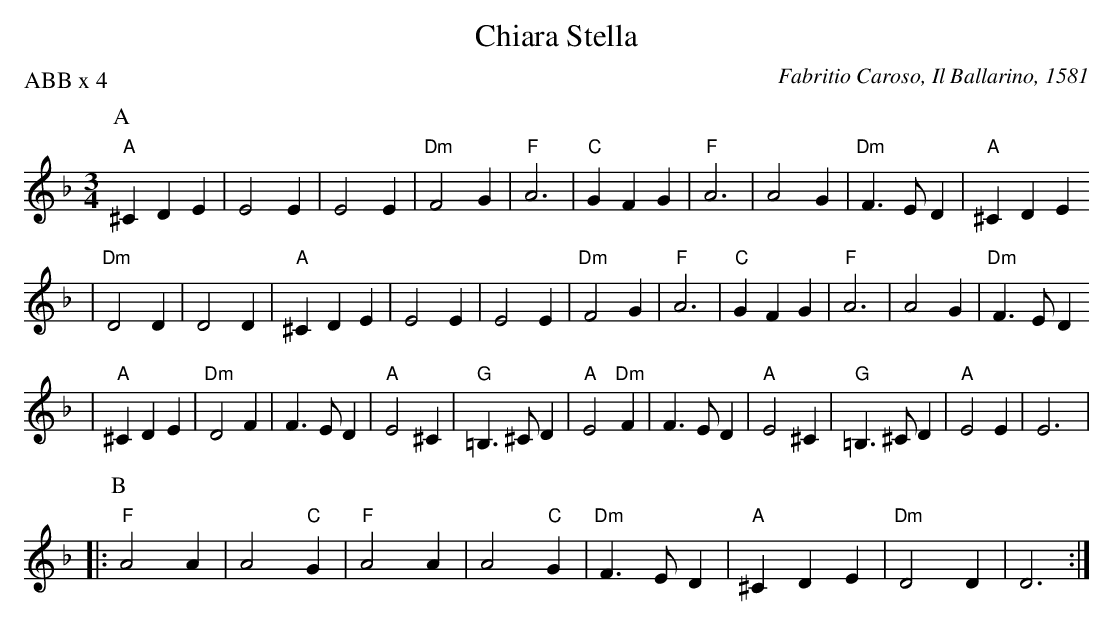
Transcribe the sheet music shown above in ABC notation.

X:1
T:Chiara Stella
C:Fabritio Caroso, Il Ballarino, 1581
P:ABB x 4
M:3/4
L:1/8
K:D minor
P:A
"A"^C2D2E2 | E4E2 | E4E2 | "Dm"F4G2 | "F"A6 | "C"G2F2G2 | \
"F"A6 | A4G2 | "Dm"F3ED2 | "A"^C2D2E2
| "Dm"D4D2 | D4D2 | \
"A"^C2D2E2 | E4E2 | E4E2 | "Dm"F4G2 | "F"A6 | "C"G2F2G2 | \
"F"A6 | A4G2 | "Dm"F3ED2
| "A"^C2D2E2 | "Dm"D4F2 | F3ED2 | \
"A"E4^C2 | "G"=B,3^CD2 | "A"E4"Dm"F2 | F3ED2 | "A"E4^C2 | "G"=B,3^CD2 |\
"A"E4E2 | E6 |:
P:B
"F"A4A2 | A4"C"G2 | "F"A4A2 | A4"C"G2 | \
"Dm"F3ED2 | "A"^C2D2E2 | "Dm"D4D2 | D6 :|
